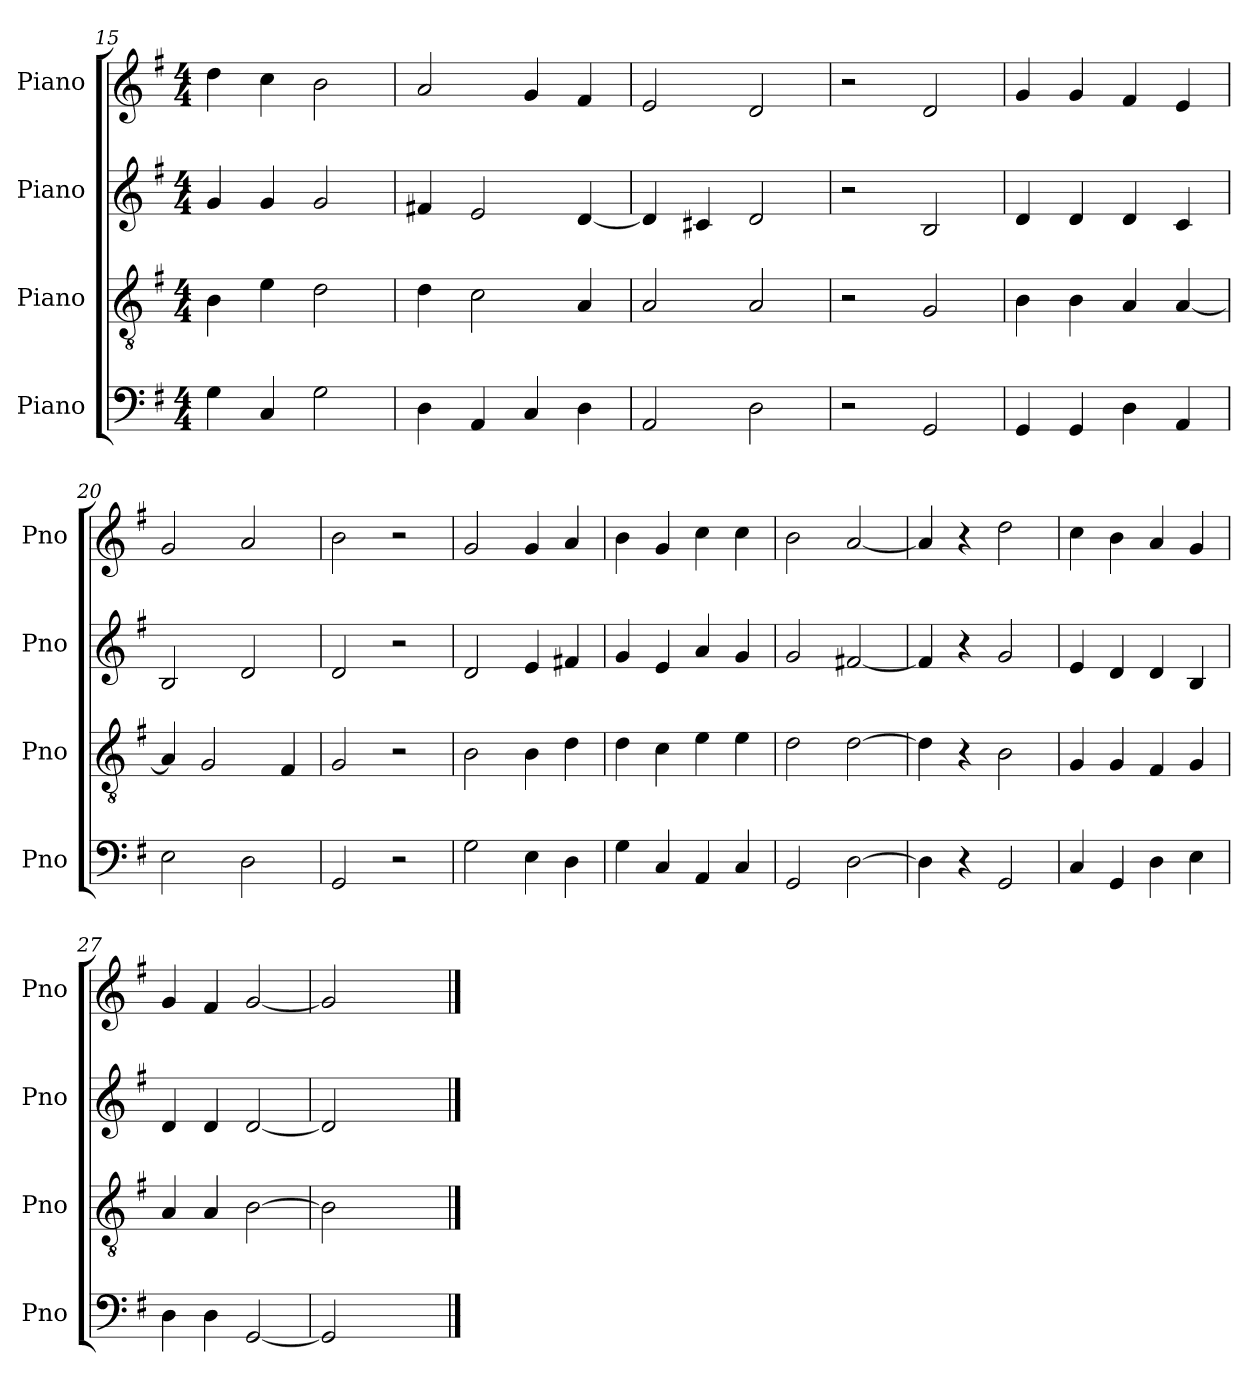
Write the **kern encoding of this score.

**kern	**kern	**kern	**kern
*part4	*part3	*part2	*part1
*staff4	*staff3	*staff2	*staff1
*I"Piano	*I"Piano	*I"Piano	*I"Piano
*I'Pno	*I'Pno	*I'Pno	*I'Pno
*clefF4	*clefGv2	*clefG2	*clefG2
*k[f#]	*k[f#]	*k[f#]	*k[f#]
*M4/4	*M4/4	*M4/4	*M4/4
=15	=15	=15	=15
4G\	4B\	4g/	4dd\
4C/	4e\	4g/	4cc\
2G\	2d\	2g/	2b\
=16	=16	=16	=16
4D\	4d\	4f#X/	2a/
4AA/	2c\	2e/	.
4C/	.	.	4g/
4D\	4A/	[4d/	4f#/
=17	=17	=17	=17
2AA/	2A/	4d/]	2e/
.	.	4c#X/	.
2D\	2A/	2d/	2d/
=18	=18	=18	=18
2r	2r	2r	2r
2GG/	2G/	2B/	2d/
!!LO:LB:g=z
=19	=19	=19	=19
4GG/	4B\	4d/	4g/
4GG/	4B\	4d/	4g/
4D\	4A/	4d/	4f#/
4AA/	[4A/	4c/	4e/
=20	=20	=20	=20
2E\	4A/]	2B/	2g/
.	2G/	.	.
2D\	.	2d/	2a/
.	4F#/	.	.
=21	=21	=21	=21
2GG/	2G/	2d/	2b\
2r	2r	2r	2r
=22	=22	=22	=22
2G\	2B\	2d/	2g/
4E\	4B\	4e/	4g/
4D\	4d\	4f#X/	4a/
=23	=23	=23	=23
4G\	4d\	4g/	4b\
4C/	4c\	4e/	4g/
4AA/	4e\	4a/	4cc\
4C/	4e\	4g/	4cc\
=24	=24	=24	=24
2GG/	2d\	2g/	2b\
[2D\	[2d\	[2f#X/	[2a/
=25	=25	=25	=25
4D\]	4d\]	4f#/]	4a/]
4r	4r	4r	4r
2GG/	2B\	2g/	2dd\
=26	=26	=26	=26
4C/	4G/	4e/	4cc\
4GG/	4G/	4d/	4b\
4D\	4F#/	4d/	4a/
4E\	4G/	4B/	4g/
=27	=27	=27	=27
4D\	4A/	4d/	4g/
4D\	4A/	4d/	4f#/
[2GG/	[2B\	[2d/	[2g/
!!LO:PB:g=z
=28	=28	=28	=28
2GG/]	2B\]	2d/]	2g/]
2ryy	2ryy	2ryy	2ryy
==	==	==	==
*-	*-	*-	*-
